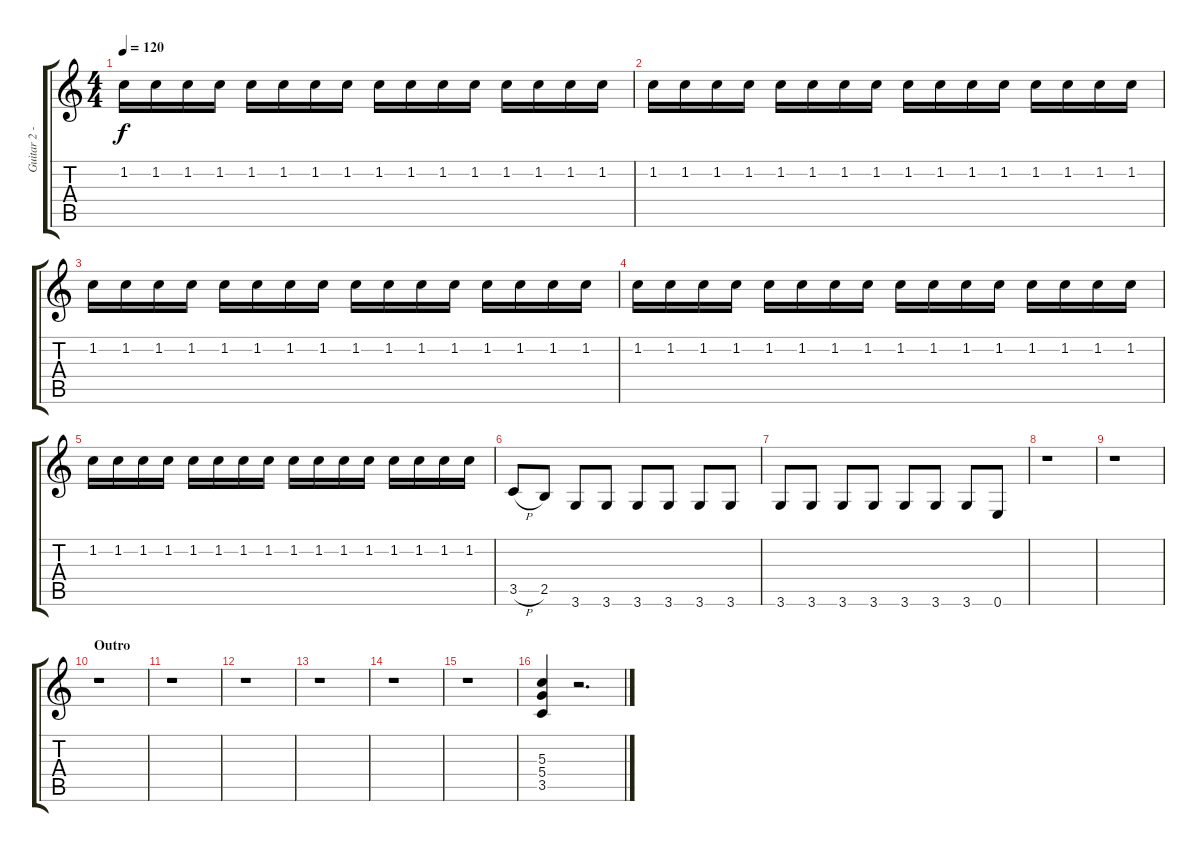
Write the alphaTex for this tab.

\track ("Guitar 2 - Overdrive" "Guitar 2 -") {instrument overdrivenguitar}
\staff {score tabs}
\tuning (E4 B3 G3 D3 A2 E2) {hide}
\ts (4 4)
\tempo 120
\clef g2
\ks c
1.2.16{dy f} 1.2.16 1.2.16 1.2.16 1.2.16 1.2.16 1.2.16 1.2.16 1.2.16 1.2.16 1.2.16 1.2.16 1.2.16 1.2.16 1.2.16 1.2.16 |
1.2.16 1.2.16 1.2.16 1.2.16 1.2.16 1.2.16 1.2.16 1.2.16 1.2.16 1.2.16 1.2.16 1.2.16 1.2.16 1.2.16 1.2.16 1.2.16 |
1.2.16 1.2.16 1.2.16 1.2.16 1.2.16 1.2.16 1.2.16 1.2.16 1.2.16 1.2.16 1.2.16 1.2.16 1.2.16 1.2.16 1.2.16 1.2.16 |
1.2.16 1.2.16 1.2.16 1.2.16 1.2.16 1.2.16 1.2.16 1.2.16 1.2.16 1.2.16 1.2.16 1.2.16 1.2.16 1.2.16 1.2.16 1.2.16 |
1.2.16 1.2.16 1.2.16 1.2.16 1.2.16 1.2.16 1.2.16 1.2.16 1.2.16 1.2.16 1.2.16 1.2.16 1.2.16 1.2.16 1.2.16 1.2.16 |
3.5{h}.8 2.5.8 3.6.8 3.6.8 3.6.8 3.6.8 3.6.8 3.6.8 |
3.6.8 3.6.8 3.6.8 3.6.8 3.6.8 3.6.8 3.6.8 0.6.8 |
r.1 |
r.1 |
\section ("" "Outro")
r.1 |
r.1 |
r.1 |
r.1 |
r.1 |
r.1 |
(5.3 5.4 3.5).4 r.2{d}
